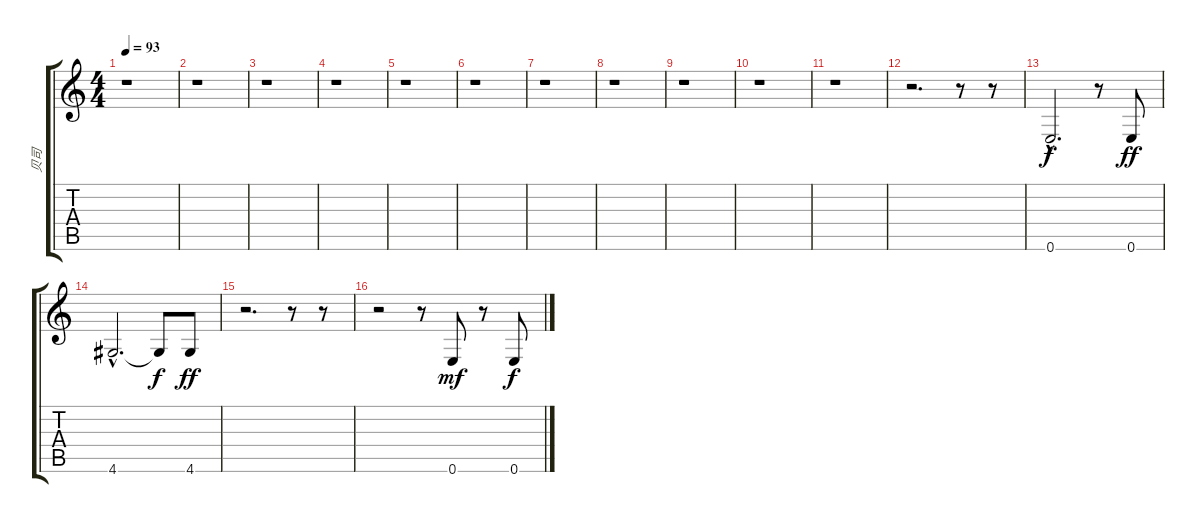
\track ("贝司" "贝司") {instrument electricbassfinger}
\staff {score tabs}
\tuning (E4 B3 G3 D3 A2 E2) {hide}
\ts (4 4)
\tempo 93
\clef g2
\ks c
r.1{dy f instrument electricbassfinger} |
r.1 |
r.1 |
r.1 |
r.1 |
r.1 |
r.1 |
r.1 |
r.1 |
r.1 |
r.1 |
r.2{d} r.8 r.8 |
0.6{hac}.2{d} r.8 0.6.8{dy ff} |
4.6{hac}.2{d} 4.6{t}.8{dy f} 4.6.8{dy ff} |
r.2{d} r.8 r.8 |
r.2 r.8 0.6.8{dy mf} r.8 0.6.8{dy f}
